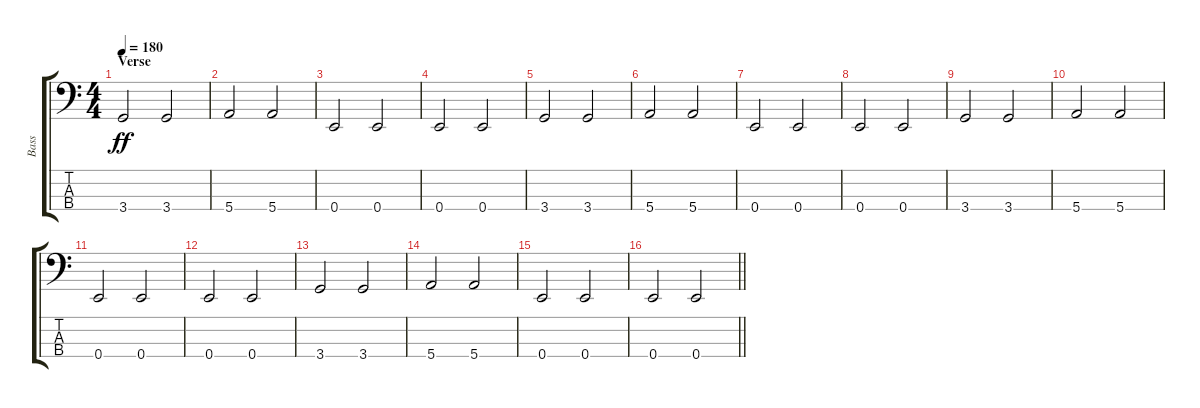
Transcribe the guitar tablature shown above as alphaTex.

\track ("Bass" "Bass") {instrument electricbasspick}
\staff {score tabs}
\tuning (G2 D2 A1 E1) {hide}
\ts (4 4)
\section ("" "Verse")
\tempo 180
\clef f4
\ks c
3.4.2{dy ff} 3.4.2 |
5.4.2 5.4.2 |
0.4.2 0.4.2 |
0.4.2 0.4.2 |
3.4.2 3.4.2 |
5.4.2 5.4.2 |
0.4.2 0.4.2 |
0.4.2 0.4.2 |
3.4.2 3.4.2 |
5.4.2 5.4.2 |
0.4.2 0.4.2 |
0.4.2 0.4.2 |
3.4.2 3.4.2 |
5.4.2 5.4.2 |
0.4.2 0.4.2 |
\barLineRight lightlight
0.4.2 0.4.2
